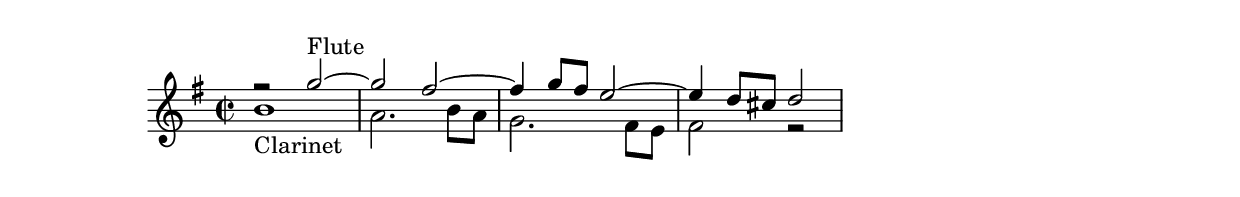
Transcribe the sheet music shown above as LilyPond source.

\score {
  \new Staff <<
    \new Voice \relative c''' {
      \set midiInstrument = #"flute"
      \voiceOne
      \key g \major
      \time 2/2
      r2 g-"Flute" ~
      g fis ~
      fis4 g8 fis e2 ~
      e4 d8 cis d2
    }
    \new Voice \relative c'' {
      \set midiInstrument = #"clarinet"
      \voiceTwo
      b1-"Clarinet"
      a2. b8 a
      g2. fis8 e
      fis2 r
    }
  >>
  \layout { }
  \midi {
    \context {
      \Staff
      \remove "Staff_performer"
    }
    \context {
      \Voice
      \consists "Staff_performer"
    }
    \context {
      \Score
      tempoWholesPerMinute = #(ly:make-moment 72 2)
    }
  }
}
